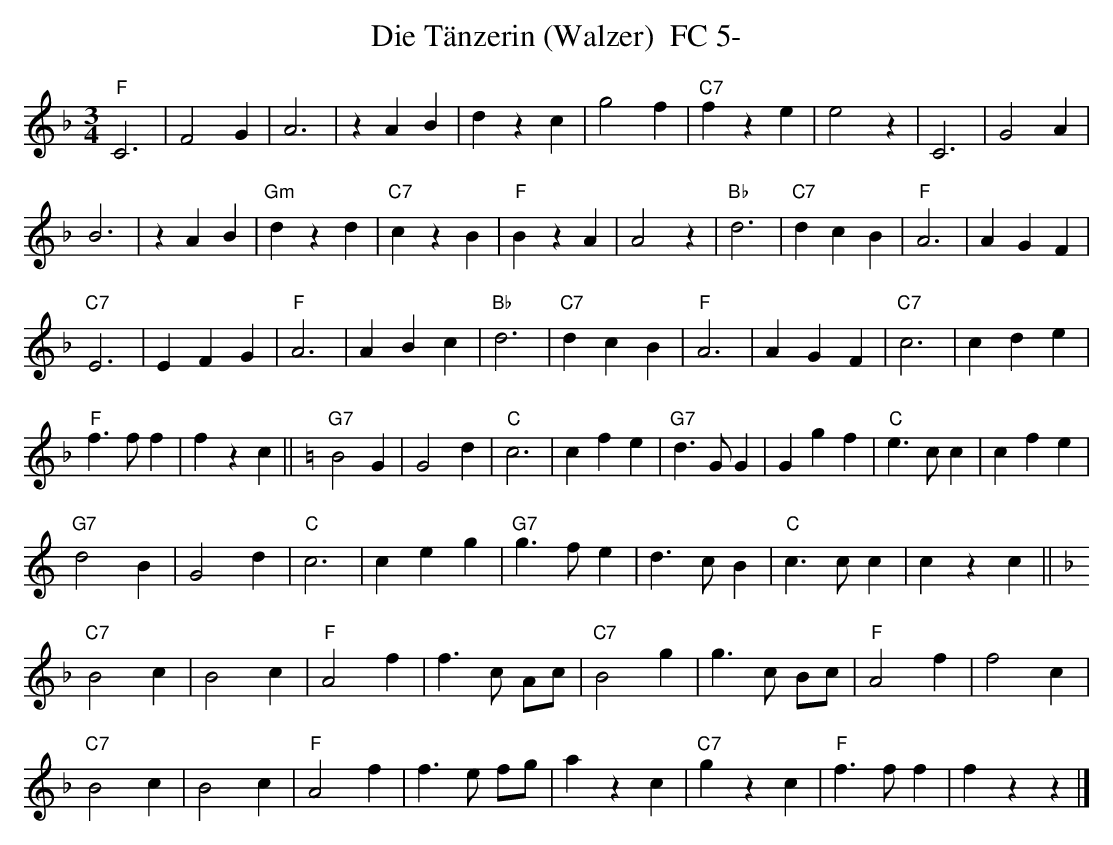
X:1
T:Die T\"anzerin (Walzer)  FC 5-
M:3/4
L:1/4
K:Fmaj%%MIDI gchordon
"F"C3 | F2G | A3 | zAB | dzc | g2f | "C7"fze | e2z | C3 | G2A |
B3 | zAB | "Gm"dzd | "C7"czB | "F"BzA | A2z | "Bb"d3 | "C7"dcB | "F"A3 | AGF |
"C7"E3 | EFG | "F"A3 | ABc | "Bb"d3 | "C7"dcB | "F"A3 | AGF | "C7"c3 | cde |
"F"f>ff | fzc || [K:Cmaj] "G7"B2G | G2d | "C"c3 | cfe | "G7"d>GG | Ggf | "C"e>cc | cfe |
"G7"d2B | G2d | "C"c3 | ceg | "G7"g>fe | d>cB | "C"c>cc | czc || [K:Fmaj]
"C7"B2c | B2c | "F"A2f | f>c A/2c/2 | "C7"B2g | g>c B/2c/2 | "F"A2f | f2c |
"C7"B2c | B2c | "F"A2f | f>e f/2g/2 | azc | "C7"gzc | "F"f>ff | fzz |]
